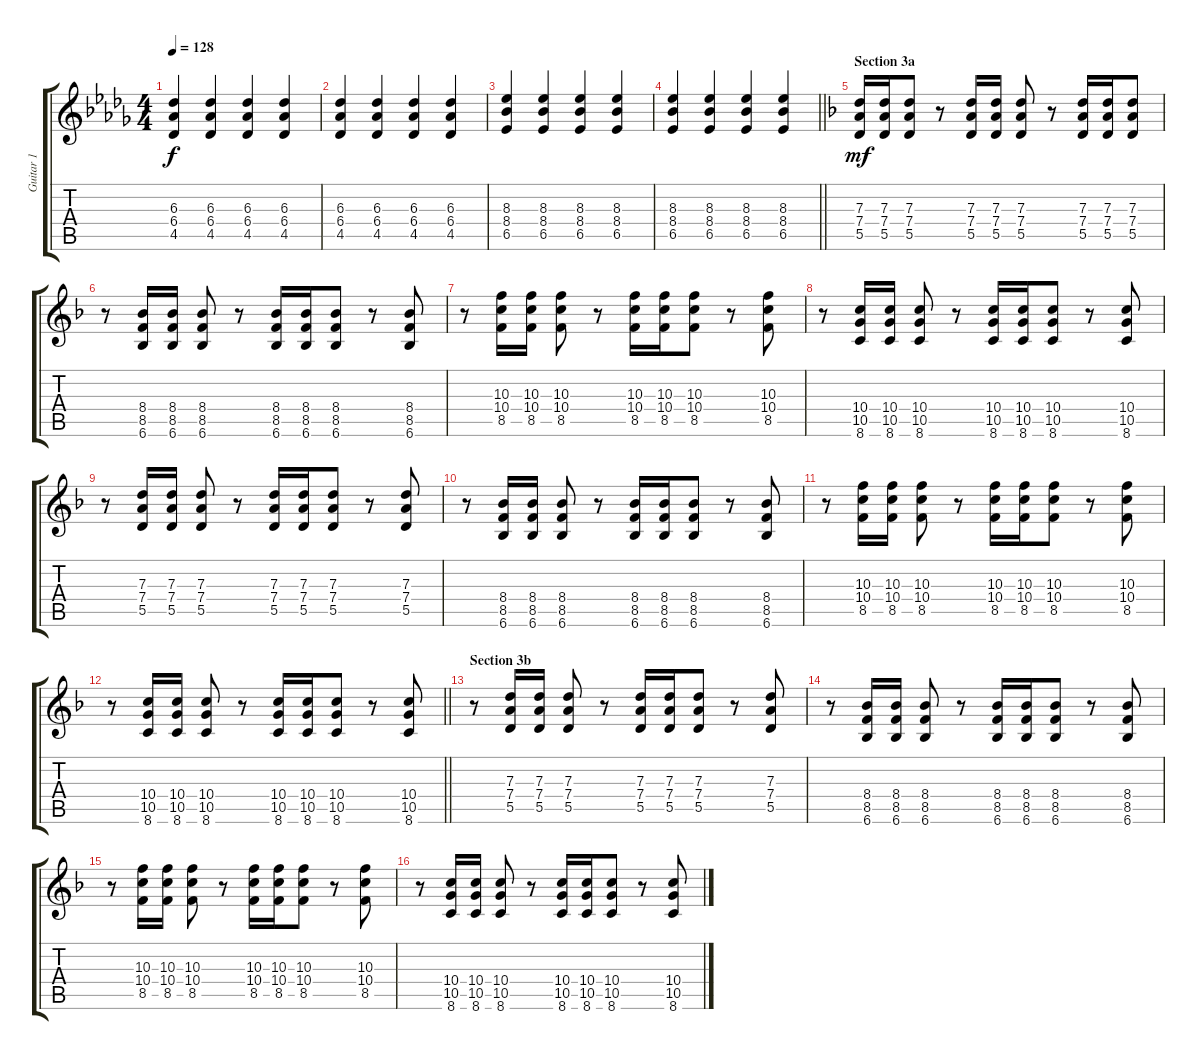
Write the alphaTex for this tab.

\track ("Guitar 1" "Guitar 1") {instrument acousticguitarnylon}
\staff {score tabs}
\tuning (E4 B3 G3 D3 A2 E2) {hide}
\ts (4 4)
\tempo 128
\clef g2
\ks db
(6.3 6.4 4.5).4{dy f} (6.3 6.4 4.5).4 (6.3 6.4 4.5).4 (6.3 6.4 4.5).4 |
(6.3 6.4 4.5).4 (6.3 6.4 4.5).4 (6.3 6.4 4.5).4 (6.3 6.4 4.5).4 |
(8.3 8.4 6.5).4 (8.3 8.4 6.5).4 (8.3 8.4 6.5).4 (8.3 8.4 6.5).4 |
\barLineRight lightlight
(8.3 8.4 6.5).4 (8.3 8.4 6.5).4 (8.3 8.4 6.5).4 (8.3 8.4 6.5).4 |
\section ("" "Section 3a")
\ks f
(7.3 7.4 5.5).16{dy mf volume 10 instrument distortionguitar} (7.3 7.4 5.5).16 (7.3 7.4 5.5).8 r.8 (7.3 7.4 5.5).16 (7.3 7.4 5.5).16 (7.3 7.4 5.5).8 r.8 (7.3 7.4 5.5).16 (7.3 7.4 5.5).16 (7.3 7.4 5.5).8 |
r.8 (8.4 8.5 6.6).16 (8.4 8.5 6.6).16 (8.4 8.5 6.6).8 r.8 (8.4 8.5 6.6).16 (8.4 8.5 6.6).16 (8.4 8.5 6.6).8 r.8 (8.4 8.5 6.6).8 |
r.8 (10.3 10.4 8.5).16 (10.3 10.4 8.5).16 (10.3 10.4 8.5).8 r.8 (10.3 10.4 8.5).16 (10.3 10.4 8.5).16 (10.3 10.4 8.5).8 r.8 (10.3 10.4 8.5).8 |
r.8 (10.4 10.5 8.6).16 (10.4 10.5 8.6).16 (10.4 10.5 8.6).8 r.8 (10.4 10.5 8.6).16 (10.4 10.5 8.6).16 (10.4 10.5 8.6).8 r.8 (10.4 10.5 8.6).8 |
r.8 (7.3 7.4 5.5).16 (7.3 7.4 5.5).16 (7.3 7.4 5.5).8 r.8 (7.3 7.4 5.5).16 (7.3 7.4 5.5).16 (7.3 7.4 5.5).8 r.8 (7.3 7.4 5.5).8 |
r.8 (8.4 8.5 6.6).16 (8.4 8.5 6.6).16 (8.4 8.5 6.6).8 r.8 (8.4 8.5 6.6).16 (8.4 8.5 6.6).16 (8.4 8.5 6.6).8 r.8 (8.4 8.5 6.6).8 |
r.8 (10.3 10.4 8.5).16 (10.3 10.4 8.5).16 (10.3 10.4 8.5).8 r.8 (10.3 10.4 8.5).16 (10.3 10.4 8.5).16 (10.3 10.4 8.5).8 r.8 (10.3 10.4 8.5).8 |
\barLineRight lightlight
r.8 (10.4 10.5 8.6).16 (10.4 10.5 8.6).16 (10.4 10.5 8.6).8 r.8 (10.4 10.5 8.6).16 (10.4 10.5 8.6).16 (10.4 10.5 8.6).8 r.8 (10.4 10.5 8.6).8 |
\section ("" "Section 3b")
r.8 (7.3 7.4 5.5).16 (7.3 7.4 5.5).16 (7.3 7.4 5.5).8 r.8 (7.3 7.4 5.5).16 (7.3 7.4 5.5).16 (7.3 7.4 5.5).8 r.8 (7.3 7.4 5.5).8 |
r.8 (8.4 8.5 6.6).16 (8.4 8.5 6.6).16 (8.4 8.5 6.6).8 r.8 (8.4 8.5 6.6).16 (8.4 8.5 6.6).16 (8.4 8.5 6.6).8 r.8 (8.4 8.5 6.6).8 |
r.8 (10.3 10.4 8.5).16 (10.3 10.4 8.5).16 (10.3 10.4 8.5).8 r.8 (10.3 10.4 8.5).16 (10.3 10.4 8.5).16 (10.3 10.4 8.5).8 r.8 (10.3 10.4 8.5).8 |
r.8 (10.4 10.5 8.6).16 (10.4 10.5 8.6).16 (10.4 10.5 8.6).8 r.8 (10.4 10.5 8.6).16 (10.4 10.5 8.6).16 (10.4 10.5 8.6).8 r.8 (10.4 10.5 8.6).8
